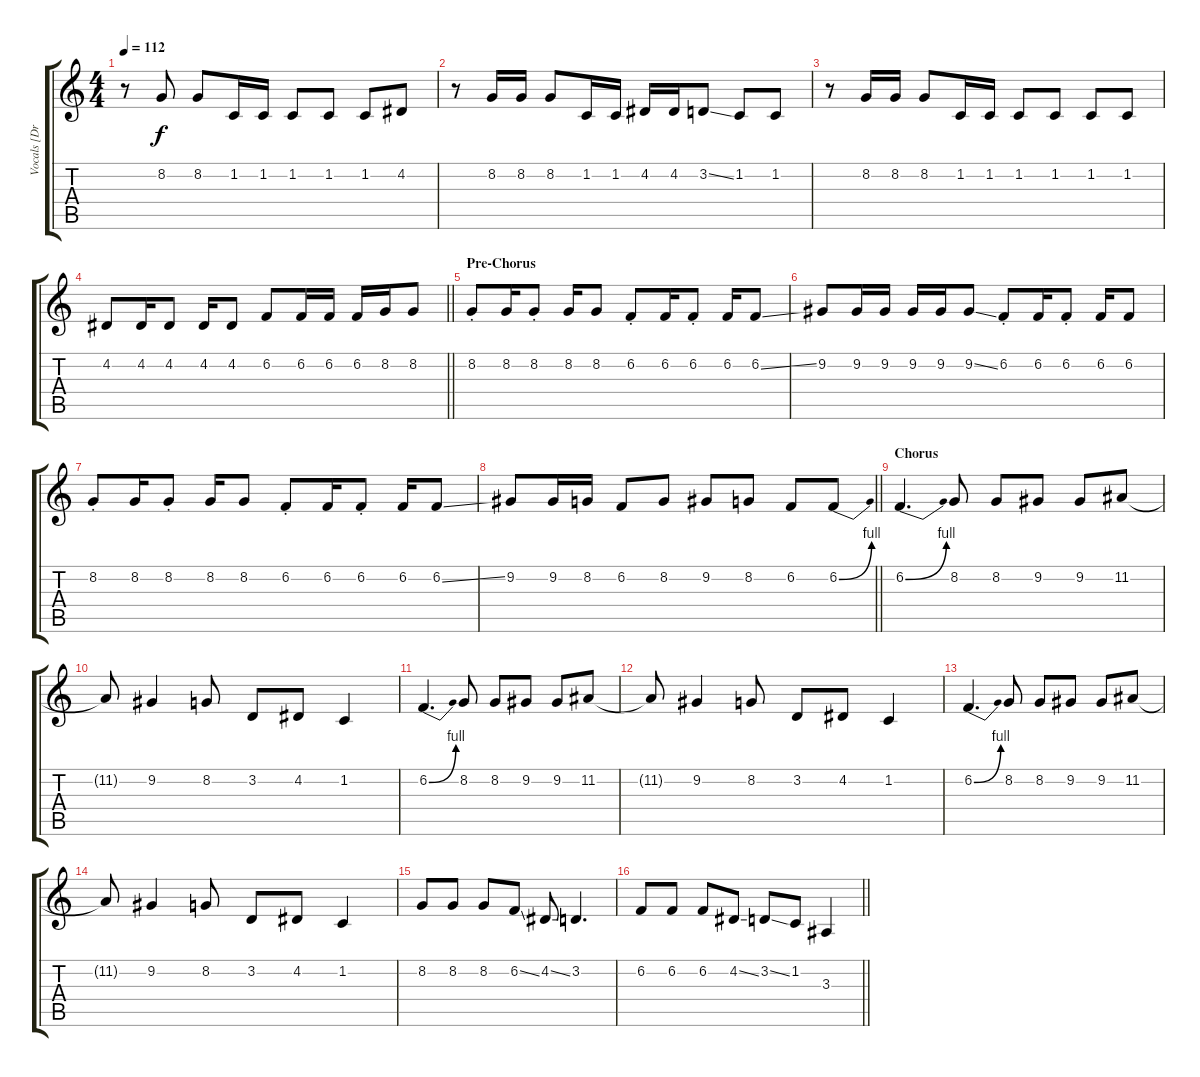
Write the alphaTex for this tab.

\track ("Vocals [Draiman]" "Vocals [Dr") {instrument clarinet}
\staff {score tabs}
\tuning (E4 B3 G3 D3 A2 E2) {hide}
\ts (4 4)
\tempo 112
\clef g2
\ks c
r.8{dy f} 8.2.8 8.2.8 1.2.16 1.2.16 1.2.8 1.2.8 1.2.8 4.2.8 |
r.8 8.2.16 8.2.16 8.2.8 1.2.16 1.2.16 4.2.16 4.2.16 3.2{ss}.8 1.2.8 1.2.8 |
r.8 8.2.16 8.2.16 8.2.8 1.2.16 1.2.16 1.2.8 1.2.8 1.2.8 1.2.8 |
\barLineRight lightlight
4.2.8 4.2.16 4.2.8 4.2.16 4.2.8 6.2.8 6.2.16 6.2.16 6.2.16 8.2.16 8.2.8 |
\section ("" "Pre-Chorus")
8.2{st}.8 8.2.16 8.2{st}.8 8.2.16 8.2.8 6.2{st}.8 6.2.16 6.2{st}.8 6.2.16 6.2{ss}.8 |
9.2.8 9.2.16 9.2.16 9.2.16 9.2.16 9.2{ss}.8 6.2{st}.8 6.2.16 6.2{st}.8 6.2.16 6.2.8 |
8.2{st}.8 8.2.16 8.2{st}.8 8.2.16 8.2.8 6.2{st}.8 6.2.16 6.2{st}.8 6.2.16 6.2{ss}.8 |
\barLineRight lightlight
9.2.8 9.2.16 8.2.16 6.2.8 8.2.8 9.2.8 8.2.8 6.2.8 6.2{be (bend 0 0 60 4)}.8 |
\section ("" "Chorus")
6.2{be (bend 0 0 60 4)}.4{d} 8.2.8 8.2.8 9.2.8 9.2.8 11.2.8 |
11.2{t}.8 9.2.4 8.2.8 3.2.8 4.2.8 1.2.4 |
6.2{be (bend 0 0 60 4)}.4{d} 8.2.8 8.2.8 9.2.8 9.2.8 11.2.8 |
11.2{t}.8 9.2.4 8.2.8 3.2.8 4.2.8 1.2.4 |
6.2{be (bend 0 0 60 4)}.4{d} 8.2.8 8.2.8 9.2.8 9.2.8 11.2.8 |
11.2{t}.8 9.2.4 8.2.8 3.2.8 4.2.8 1.2.4 |
8.2.8 8.2.8 8.2.8 6.2{ss}.8 4.2{ss}.8 3.2.4{d} |
\barLineRight lightlight
6.2.8 6.2.8 6.2.8 4.2{ss}.8 3.2{ss}.8 1.2.8 3.3.4
